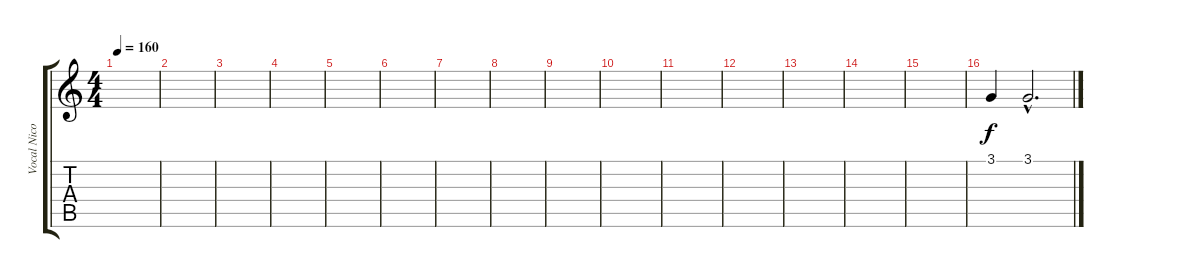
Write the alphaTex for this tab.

\track ("Vocal Nicolas" "Vocal Nico") {instrument tuba}
\staff {score tabs}
\tuning (E4 B3 G3 D3 A2 E2) {hide}
\ts (4 4)
\tempo 160
\clef g2
\ks c
|
|
|
|
|
|
|
|
|
|
|
|
|
|
|
3.1.4 3.1{hac}.2{d}
